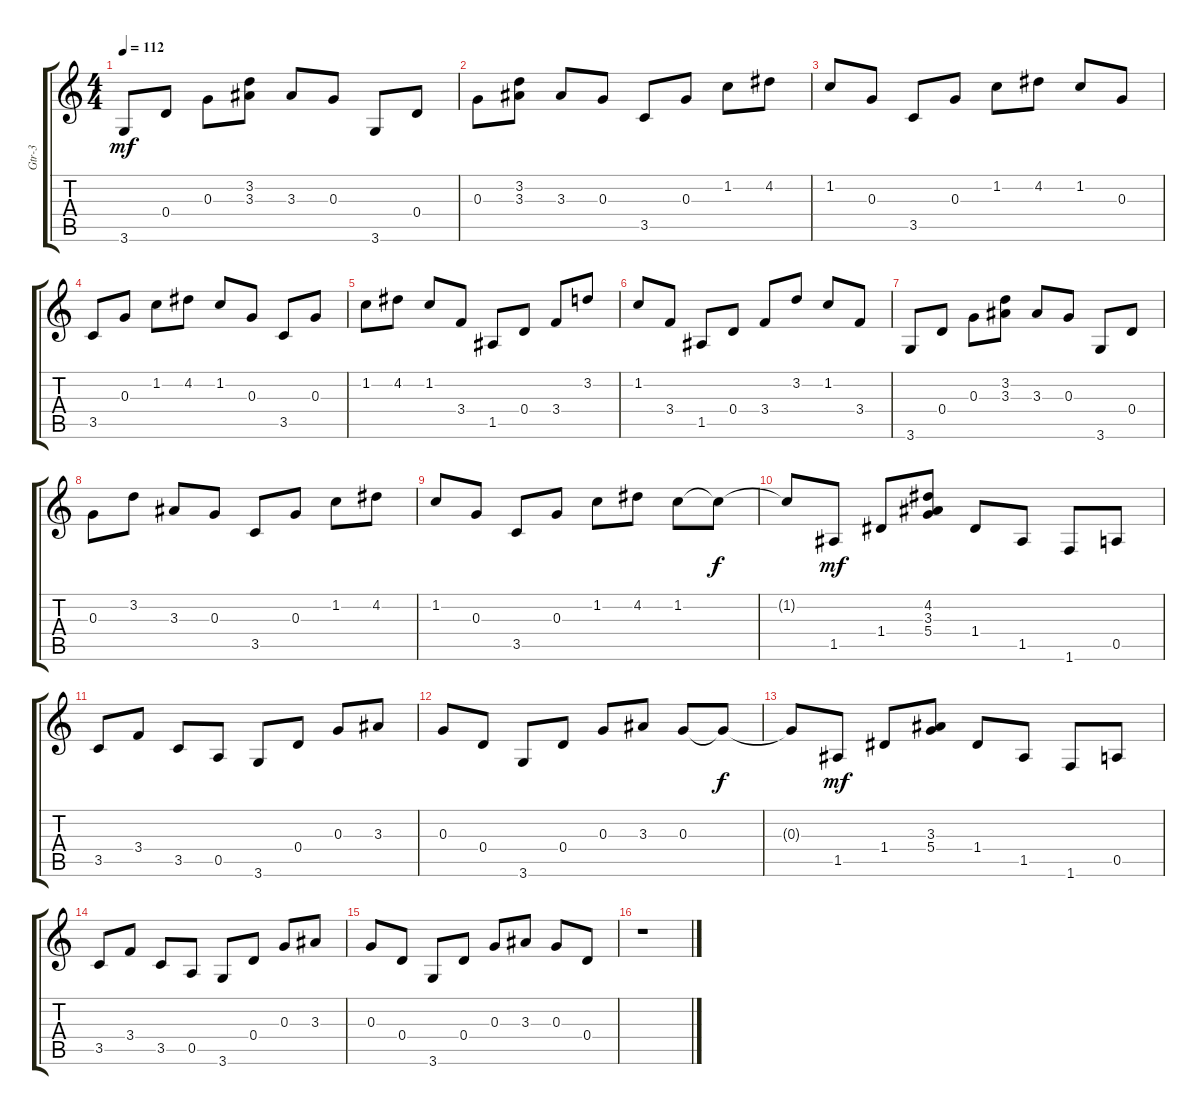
\track ("Gtr-3" "Gtr-3") {instrument acousticguitarsteel}
\staff {score tabs}
\tuning (E4 B3 G3 D3 A2 E2) {hide}
\ts (4 4)
\tempo 112
\clef g2
\ks c
3.6.8{dy mf} 0.4.8 0.3.8 (3.2 3.3).8 3.3.8 0.3.8 3.6.8 0.4.8 |
0.3.8 (3.2 3.3).8 3.3.8 0.3.8 3.5.8 0.3.8 1.2.8 4.2.8 |
1.2.8 0.3.8 3.5.8 0.3.8 1.2.8 4.2.8 1.2.8 0.3.8 |
3.5.8 0.3.8 1.2.8 4.2.8 1.2.8 0.3.8 3.5.8 0.3.8 |
1.2.8 4.2.8 1.2.8 3.4.8 1.5.8 0.4.8 3.4.8 3.2.8 |
1.2.8 3.4.8 1.5.8 0.4.8 3.4.8 3.2.8 1.2.8 3.4.8 |
3.6.8 0.4.8 0.3.8 (3.2 3.3).8 3.3.8 0.3.8 3.6.8 0.4.8 |
0.3.8 3.2.8 3.3.8 0.3.8 3.5.8 0.3.8 1.2.8 4.2.8 |
1.2.8 0.3.8 3.5.8 0.3.8 1.2.8 4.2.8 1.2.8 1.2{t}.8{dy f} |
1.2{t}.8 1.5.8{dy mf} 1.4.8 (4.2 3.3 5.4).8 1.4.8 1.5.8 1.6.8 0.5.8 |
3.5.8 3.4.8 3.5.8 0.5.8 3.6.8 0.4.8 0.3.8 3.3.8 |
0.3.8 0.4.8 3.6.8 0.4.8 0.3.8 3.3.8 0.3.8 0.3{t}.8{dy f} |
0.3{t}.8 1.5.8{dy mf} 1.4.8 (3.3 5.4).8 1.4.8 1.5.8 1.6.8 0.5.8 |
3.5.8 3.4.8 3.5.8 0.5.8 3.6.8 0.4.8 0.3.8 3.3.8 |
0.3.8 0.4.8 3.6.8 0.4.8 0.3.8 3.3.8 0.3.8 0.4.8 |
r.1
